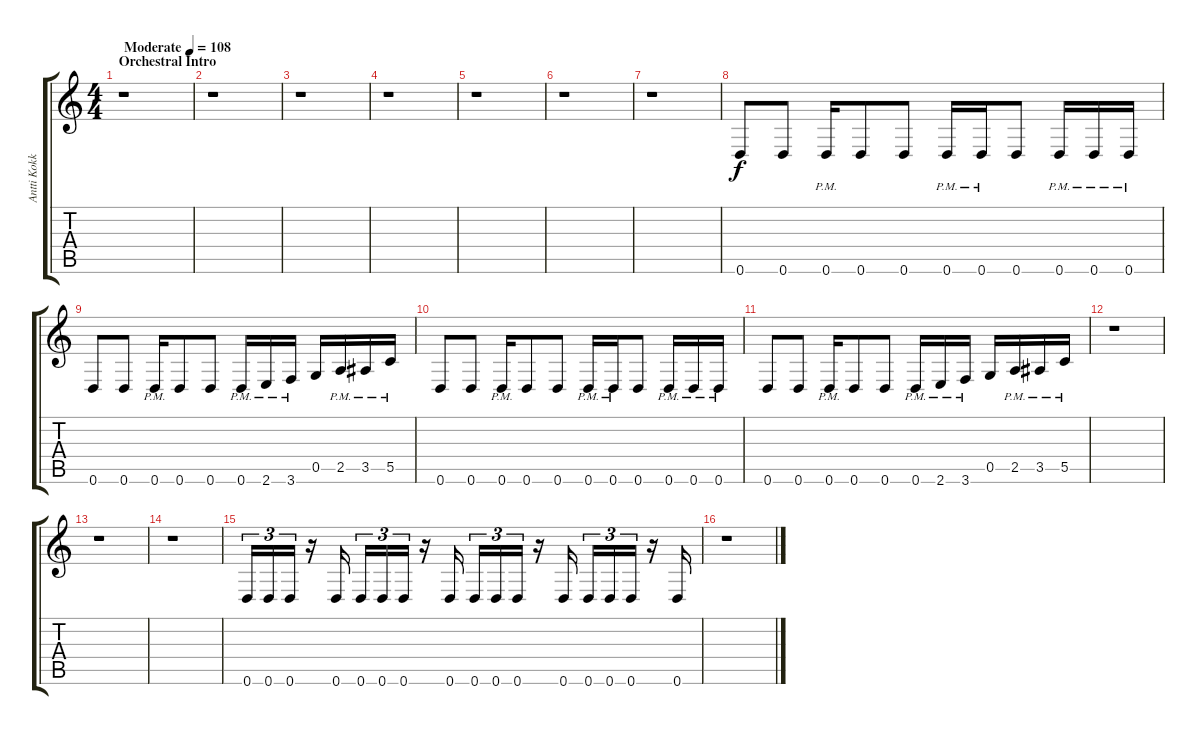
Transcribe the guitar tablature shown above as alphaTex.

\track ("Antti Kokko" "Antti Kokk") {instrument distortionguitar}
\staff {score tabs}
\tuning (D4 A3 F3 C3 G2 D2) {hide}
\ts (4 4)
\section ("" "Orchestral Intro")
\tempo (108 "Moderate")
\clef g2
\ks c
r.1{dy f instrument distortionguitar} |
r.1 |
r.1 |
r.1 |
r.1 |
r.1 |
r.1 |
0.6.8 0.6.8 0.6{pm}.16 0.6.8 0.6.8 0.6{pm}.16 0.6{pm}.16 0.6.8 0.6{pm}.16 0.6{pm}.16 0.6{pm}.16 |
0.6.8 0.6.8 0.6{pm}.16 0.6.8 0.6.8 0.6{pm}.16 2.6{pm}.16 3.6{pm}.16 0.5.16 2.5{pm}.16 3.5{pm}.16 5.5{pm}.16 |
0.6.8 0.6.8 0.6{pm}.16 0.6.8 0.6.8 0.6{pm}.16 0.6{pm}.16 0.6.8 0.6{pm}.16 0.6{pm}.16 0.6{pm}.16 |
0.6.8 0.6.8 0.6{pm}.16 0.6.8 0.6.8 0.6{pm}.16 2.6{pm}.16 3.6{pm}.16 0.5.16 2.5{pm}.16 3.5{pm}.16 5.5{pm}.16 |
r.1 |
r.1 |
r.1 |
0.6.16{tu (3 2)} 0.6.16{tu (3 2)} 0.6.16{tu (3 2)} r.16 0.6.16 0.6.16{tu (3 2)} 0.6.16{tu (3 2)} 0.6.16{tu (3 2)} r.16 0.6.16 0.6.16{tu (3 2)} 0.6.16{tu (3 2)} 0.6.16{tu (3 2)} r.16 0.6.16 0.6.16{tu (3 2)} 0.6.16{tu (3 2)} 0.6.16{tu (3 2)} r.16 0.6.16 |
r.1
